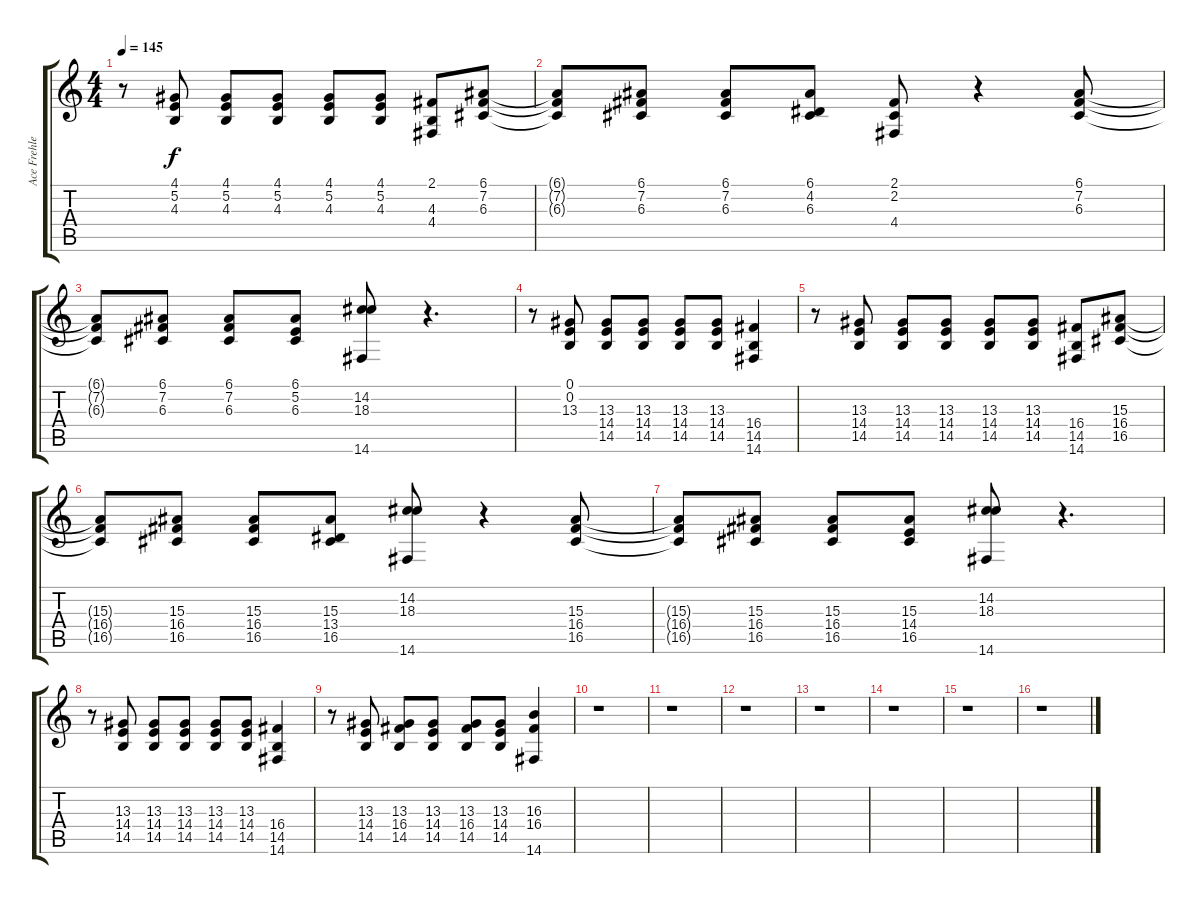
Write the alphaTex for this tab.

\track ("Ace Frehley [Vocals]" "Ace Frehle") {instrument lead2sawtooth}
\staff {score tabs}
\tuning (E4 B3 G3 D3 A2 E2) {hide}
\ts (4 4)
\tempo 145
\clef g2
\ks c
r.8{dy f} (4.1 5.2 4.3).8 (4.1 5.2 4.3).8 (4.1 5.2 4.3).8 (4.1 5.2 4.3).8 (4.1 5.2 4.3).8 (2.1 4.3 4.4).8 (6.1 7.2 6.3).8 |
(6.1{t} 7.2{t} 6.3{t}).8 (6.1 7.2 6.3).8 (6.1 7.2 6.3).8 (6.1 4.2 6.3).8 (2.1 2.2 4.4).8 r.4 (6.1 7.2 6.3).8 |
(6.1{t} 7.2{t} 6.3{t}).8 (6.1 7.2 6.3).8 (6.1 7.2 6.3).8 (6.1 5.2 6.3).8 (14.2 18.3 14.6).8 r.4{d} |
r.8 (0.1 0.2 13.3).8 (13.3 14.4 14.5).8 (13.3 14.4 14.5).8 (13.3 14.4 14.5).8 (13.3 14.4 14.5).8 (16.4 14.5 14.6).4 |
r.8 (13.3 14.4 14.5).8 (13.3 14.4 14.5).8 (13.3 14.4 14.5).8 (13.3 14.4 14.5).8 (13.3 14.4 14.5).8 (16.4 14.5 14.6).8 (15.3 16.4 16.5).8 |
(15.3{t} 16.4{t} 16.5{t}).8 (15.3 16.4 16.5).8 (15.3 16.4 16.5).8 (15.3 13.4 16.5).8 (14.2 18.3 14.6).8 r.4 (15.3 16.4 16.5).8 |
(15.3{t} 16.4{t} 16.5{t}).8 (15.3 16.4 16.5).8 (15.3 16.4 16.5).8 (15.3 14.4 16.5).8 (14.2 18.3 14.6).8 r.4{d} |
r.8 (13.3 14.4 14.5).8 (13.3 14.4 14.5).8 (13.3 14.4 14.5).8 (13.3 14.4 14.5).8 (13.3 14.4 14.5).8 (16.4 14.5 14.6).4 |
r.8 (13.3 14.4 14.5).8 (13.3 16.4 14.5).8 (13.3 14.4 14.5).8 (13.3 16.4 14.5).8 (13.3 14.4 14.5).8 (16.3 16.4 14.6).4 |
r.1 |
r.1 |
r.1 |
r.1 |
r.1 |
r.1 |
r.1
